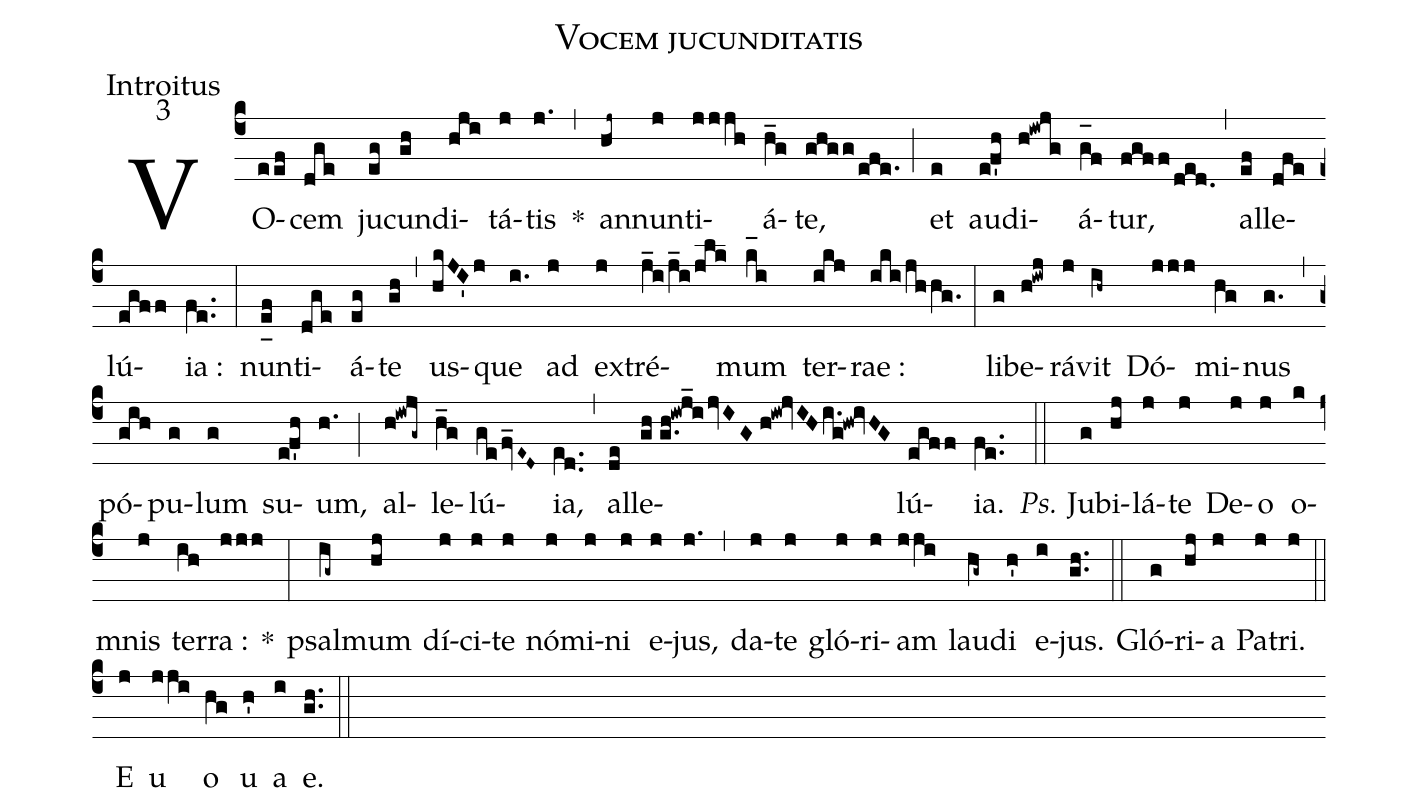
name:Vocem jucunditatis;
office-part:Introitus;
mode:3;
%%
(c4) VO(eef)cem(dge) ju(eg)cun(gh)di(hji)tá(j)tis(j.) *(,) an(hj~)nun(j)ti(jjjh)á(h_g)te,(ghgg/efe.) (;) et(e) au(ef'h)di(h!iwjg)á(g_[oh:h]f)tur,(fgff/ded.) (,) al(ef)le(dfe)lú(egff){ia} :(fe..) (:) nun(e_[uh:l]f)ti(dge)á(eg)te(gh) (,) us(hkJI'j)que(i.) ad(j) ex(j)tré(j_i/j_i/jlk)mum(k_[hl:1]i) ter(ikj)rae :(iki/jhhg.) (:) li(g)be(h!iwj)rá(j)vit(ih~) Dó(jjj)mi(hg)nus(g.) (,) pó(gih)pu(g)lum(g) su(ef'h)um,(h.) (;) al(h!iwjg~)le(h_g)lú(gefv_E~D~){ia},(e[ll:1]d..) (,) al(de)le(gh//g.h!iwj_ijvIG//h!iw!jvIH/!i.g!hw!ivHG)lú(egff){ia}.(fe..) (::) <i>Ps.</i> Ju(g)bi(hj)lá(j)te(j) De(j)o(j) o(k)mnis(j) ter(ih)ra :(jjj) *(:) psal(ig~)mum(hj) dí(j)ci(j)te(j) nó(j)mi(j)ni(j) e(j)jus,(j.) (,) da(j)te(j) gló(j)ri(j)am(jji) lau(hg~)di(h') e(i)jus.(gh..) (::) Gló(g)ri(hj)a(j) Pa(j)tri.(j) (::) <eu>E(j) u(jji) o(hg) u(h') a(i) e.</eu>(gh..) (::)
